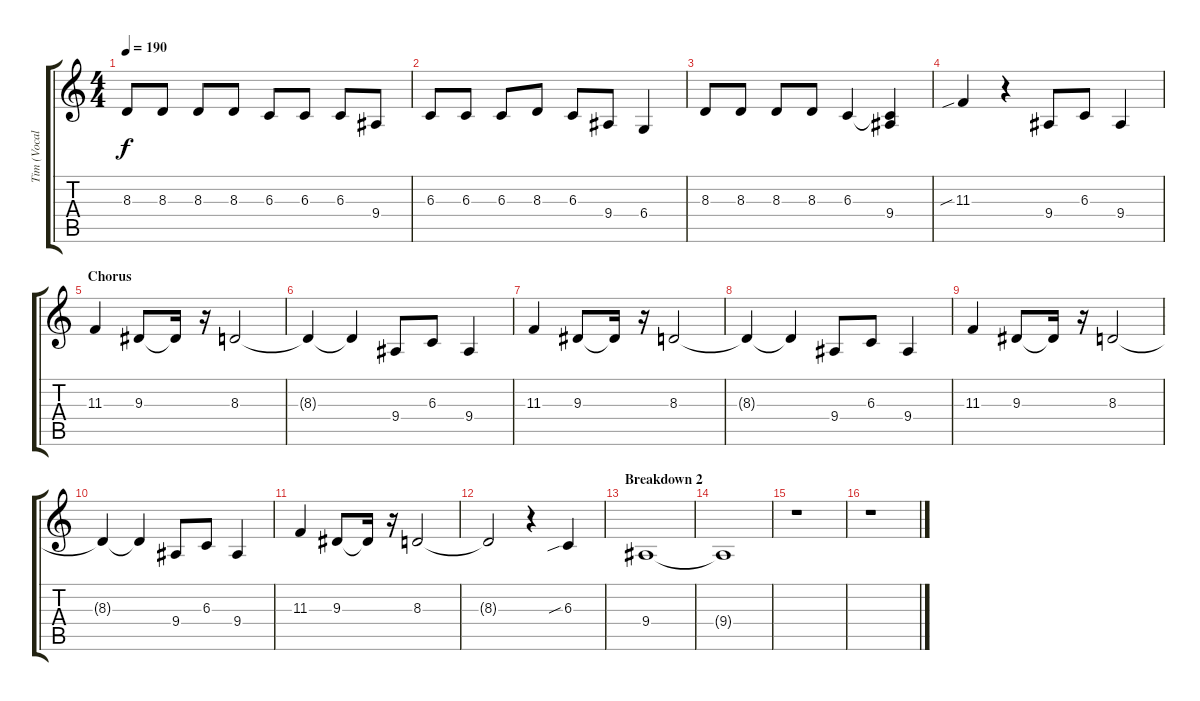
\track ("Tim (Vocals)" "Tim (Vocal") {instrument clarinet}
\staff {score tabs}
\tuning (Eb4 Bb3 Gb3 Db3 Ab2 Eb2) {hide}
\ts (4 4)
\tempo 190
\clef g2
\ks c
8.3.8{dy f} 8.3.8 8.3.8 8.3.8 6.3.8 6.3.8 6.3.8 9.4.8 |
6.3.8 6.3.8 6.3.8 8.3.8 6.3.8 9.4.8 6.4.4 |
8.3.8 8.3.8 8.3.8 8.3.8 6.3.4 (6.3{t} 9.4).4 |
11.3{sib}.4 r.4 9.4.8 6.3.8 9.4.4 |
\section ("" "Chorus ")
11.3.4 9.3.8 9.3{t}.16 r.16 8.3.2 |
8.3{t}.4 8.3{t}.4 9.4.8 6.3.8 9.4.4 |
11.3.4 9.3.8 9.3{t}.16 r.16 8.3.2 |
8.3{t}.4 8.3{t}.4 9.4.8 6.3.8 9.4.4 |
11.3.4 9.3.8 9.3{t}.16 r.16 8.3.2 |
8.3{t}.4 8.3{t}.4 9.4.8 6.3.8 9.4.4 |
11.3.4 9.3.8 9.3{t}.16 r.16 8.3.2 |
8.3{t}.2 r.4 6.3{sib}.4 |
\section ("" "Breakdown 2")
9.4.1 |
9.4{t}.1 |
r.1 |
r.1
